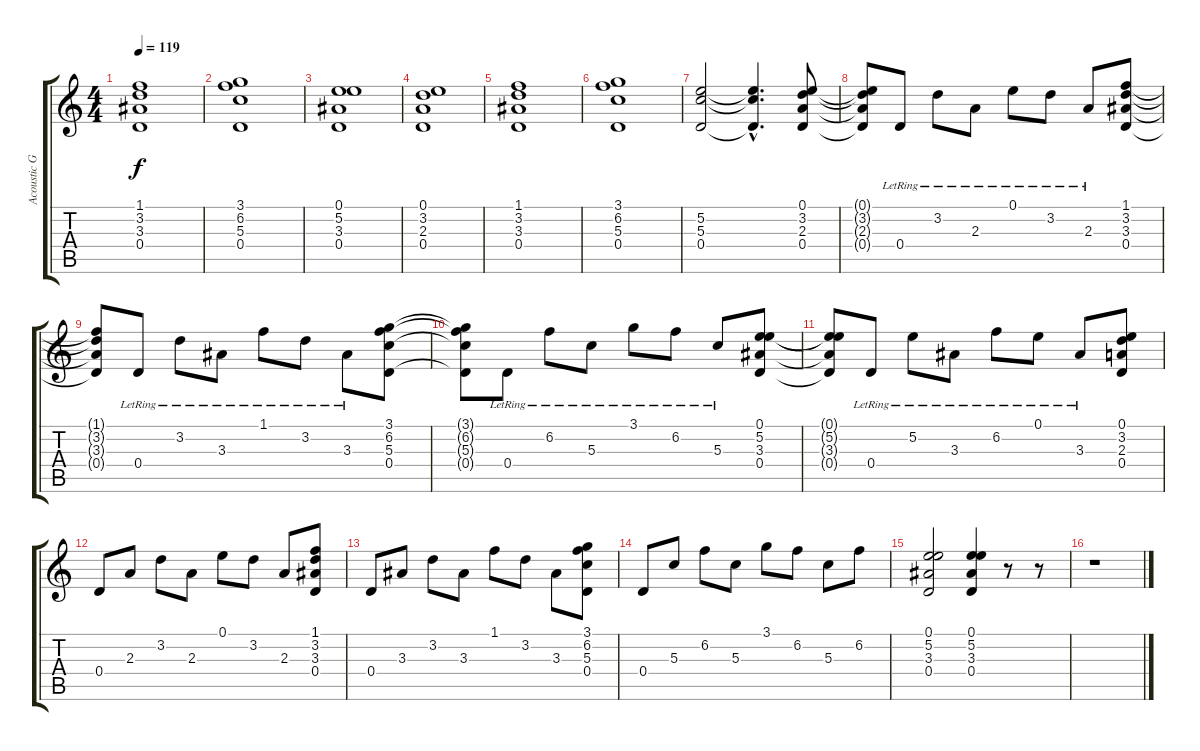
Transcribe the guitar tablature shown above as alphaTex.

\track ("Acoustic Guitar 2" "Acoustic G") {instrument acousticguitarnylon}
\staff {score tabs}
\tuning (E4 B3 G3 D3 A2 E2) {hide}
\ts (4 4)
\tempo 119
\clef g2
\ks c
(1.1 3.2 3.3 0.4).1{dy f} |
(3.1 6.2 5.3 0.4).1 |
(0.1 5.2 3.3 0.4).1 |
(0.1 3.2 2.3 0.4).1 |
(1.1 3.2 3.3 0.4).1 |
(3.1 6.2 5.3 0.4).1 |
(5.2 5.3 0.4).2 (5.2{hac t} 5.3{hac t} 0.4{hac t}).4{d} (0.1 3.2 2.3 0.4).8 |
(0.1{t} 3.2{t} 2.3{t} 0.4{t}).8 0.4{lr}.8 3.2{lr}.8 2.3{lr}.8 0.1{lr}.8 3.2{lr}.8 2.3{lr}.8 (1.1 3.2 3.3 0.4).8 |
(1.1{t} 3.2{t} 3.3{t} 0.4{t}).8 0.4{lr}.8 3.2{lr}.8 3.3{lr}.8 1.1{lr}.8 3.2{lr}.8 3.3{lr}.8 (3.1 6.2 5.3 0.4).8 |
(3.1{t} 6.2{t} 5.3{t} 0.4{t}).8 0.4{lr}.8 6.2{lr}.8 5.3{lr}.8 3.1{lr}.8 6.2{lr}.8 5.3{lr}.8 (0.1 5.2 3.3 0.4).8 |
(0.1{t} 5.2{t} 3.3{t} 0.4{t}).8 0.4{lr}.8 5.2{lr}.8 3.3{lr}.8 6.2{lr}.8 0.1{lr}.8 3.3{lr}.8 (0.1 3.2 2.3 0.4).8 |
0.4.8 2.3.8 3.2.8 2.3.8 0.1.8 3.2.8 2.3.8 (1.1 3.2 3.3 0.4).8 |
0.4.8 3.3.8 3.2.8 3.3.8 1.1.8 3.2.8 3.3.8 (3.1 6.2 5.3 0.4).8 |
0.4.8 5.3.8 6.2.8 5.3.8 3.1.8 6.2.8 5.3.8 6.2.8 |
(0.1 5.2 3.3 0.4).2 (0.1 5.2 3.3 0.4).4 r.8 r.8 |
r.1
